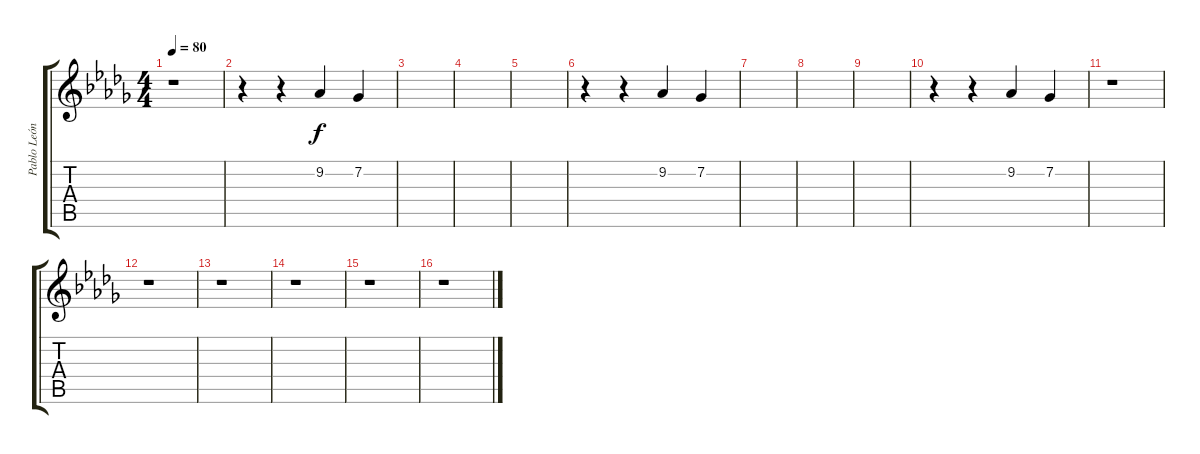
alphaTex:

\track ("Pablo León" "Pablo León") {instrument voiceoohs}
\staff {score tabs}
\tuning (E4 B3 G3 D3 A2 E2) {hide}
\ts (4 4)
\tempo 80
\clef g2
\ks bbminor
r.1{dy f} |
r.4 r.4 9.2.4 7.2.4 |
|
|
|
r.4 r.4 9.2.4 7.2.4 |
|
|
|
r.4 r.4 9.2.4 7.2.4 |
r.1 |
r.1 |
r.1 |
r.1 |
r.1 |
r.1
